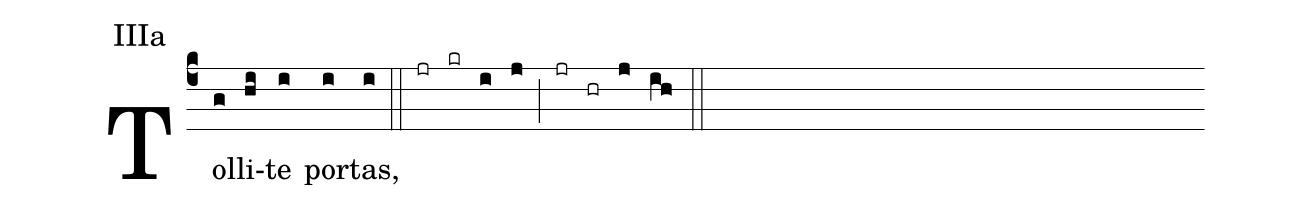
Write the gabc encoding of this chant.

annotation: IIIa;
%%
(c4)Tol(g)li(hi)te(i) por(i)tas,(i) (::) (jr)(kr)(i)(j)(;)(jr)(hr)(j)(ih)(::)
